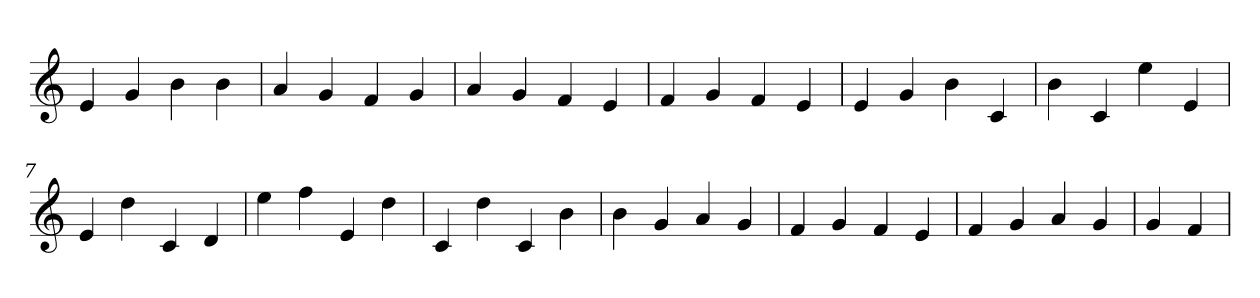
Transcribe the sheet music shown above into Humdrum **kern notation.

**kern
*part1
*staff1
*clefG2
=1
4e
4g
4b
4b
=2
4a
4g
4f
4g
=3
4a
4g
4f
4e
=4
4f
4g
4f
4e
=5
4e
4g
4b
4c
=6
4b
4c
4ee
4e
=7
4e
4dd
4c
4d
=8
4ee
4ff
4e
4dd
=9
4c
4dd
4c
4b
=10
4b
4g
4a
4g
=11
4f
4g
4f
4e
=12
4f
4g
4a
4g
=13
4g
4f
=
*-
